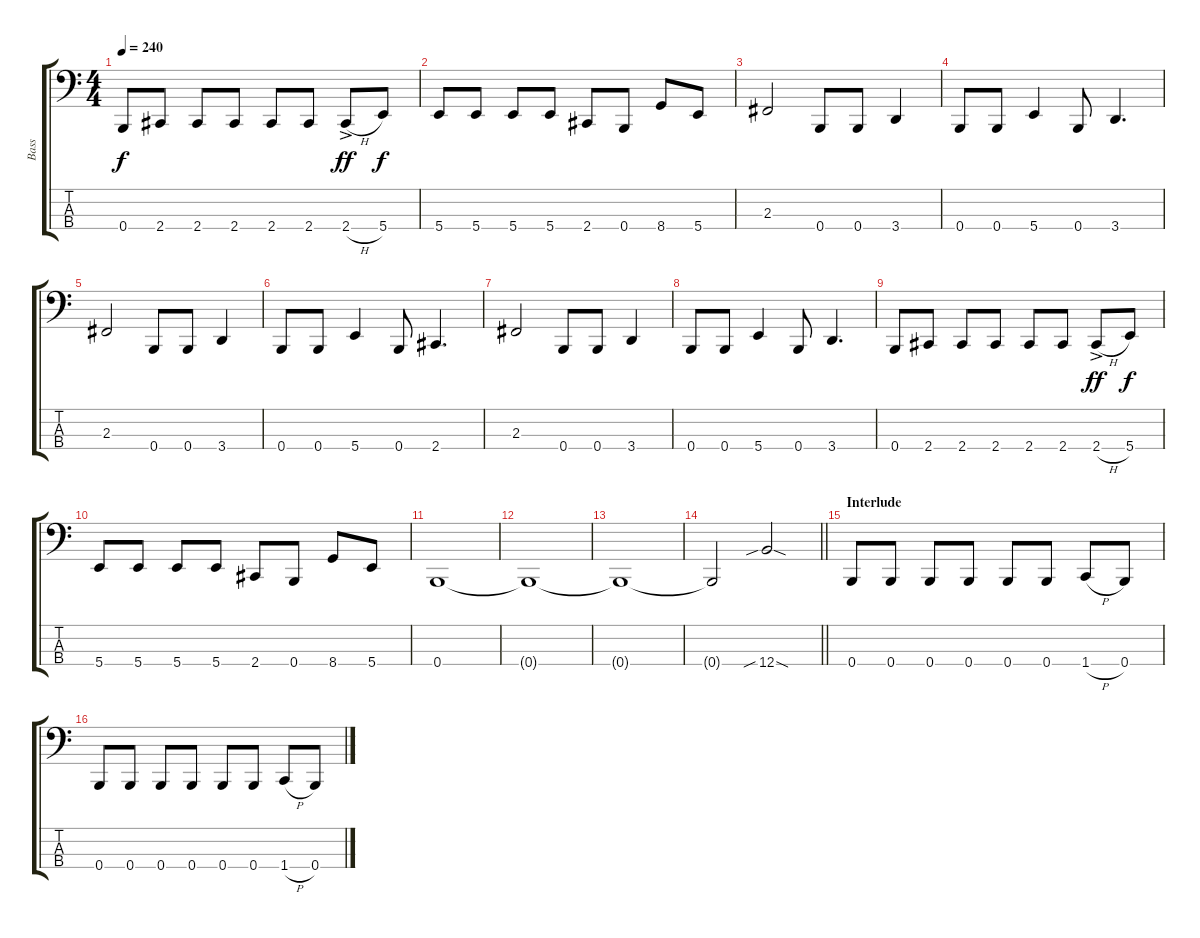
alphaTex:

\track ("Bass" "Bass") {instrument electricbassfinger}
\staff {score tabs}
\tuning (D2 A1 E1 B0) {hide}
\ts (4 4)
\tempo 240
\clef f4
\ks c
0.4.8{dy f} 2.4.8 2.4.8 2.4.8 2.4.8 2.4.8 2.4{h ac}.8{dy ff} 5.4.8{dy f} |
5.4.8 5.4.8 5.4.8 5.4.8 2.4.8 0.4.8 8.4.8 5.4.8 |
2.3.2 0.4.8 0.4.8 3.4.4 |
0.4.8 0.4.8 5.4.4 0.4.8 3.4.4{d} |
2.3.2 0.4.8 0.4.8 3.4.4 |
0.4.8 0.4.8 5.4.4 0.4.8 2.4.4{d} |
2.3.2 0.4.8 0.4.8 3.4.4 |
0.4.8 0.4.8 5.4.4 0.4.8 3.4.4{d} |
0.4.8 2.4.8 2.4.8 2.4.8 2.4.8 2.4.8 2.4{h ac}.8{dy ff} 5.4.8{dy f} |
5.4.8 5.4.8 5.4.8 5.4.8 2.4.8 0.4.8 8.4.8 5.4.8 |
0.4.1 |
0.4{t}.1 |
0.4{t}.1 |
\barLineRight lightlight
0.4{t}.2 12.4{sib sod}.2 |
\section ("" "Interlude")
0.4.8 0.4.8 0.4.8 0.4.8 0.4.8 0.4.8 1.4{h}.8 0.4.8 |
0.4.8 0.4.8 0.4.8 0.4.8 0.4.8 0.4.8 1.4{h}.8 0.4.8
